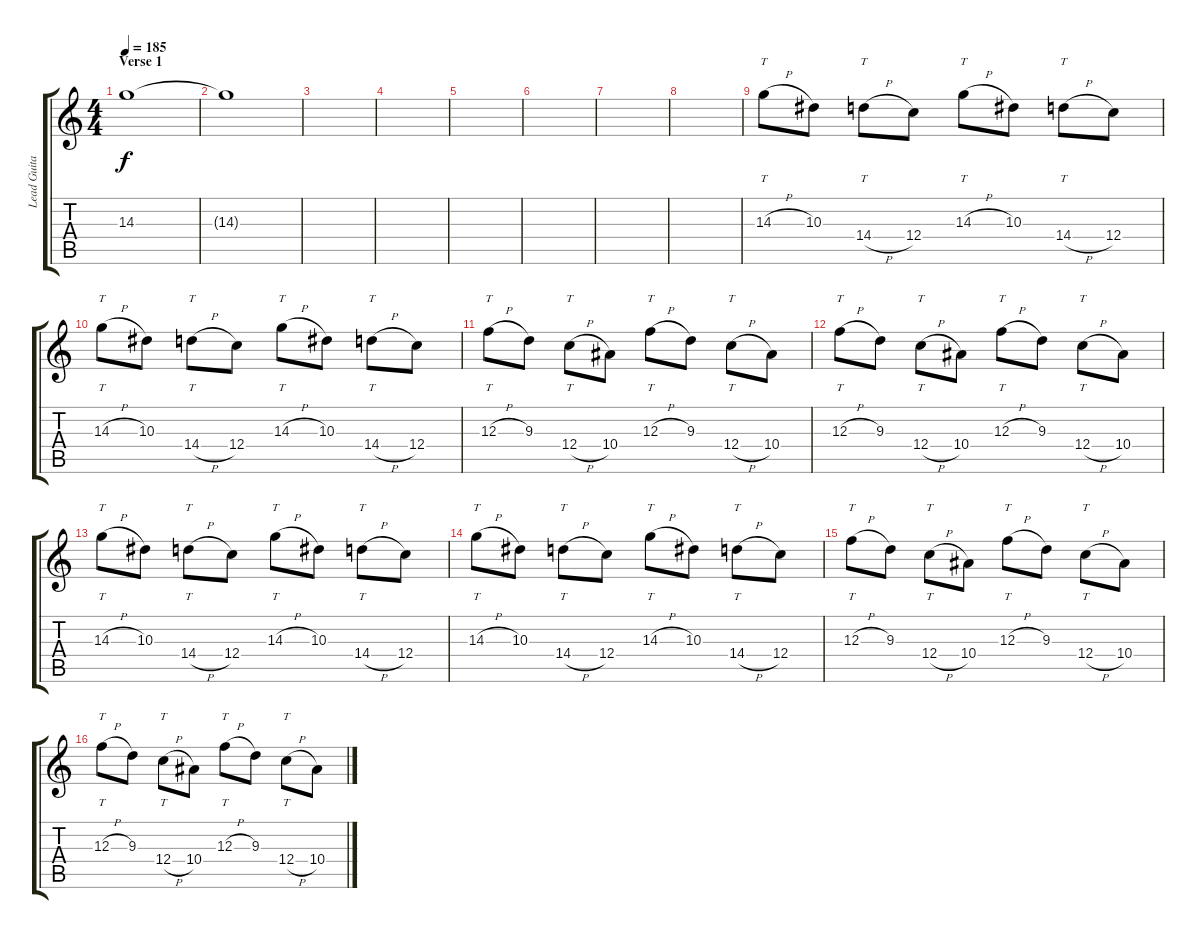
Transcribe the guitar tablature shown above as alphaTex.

\track ("Lead Guitar" "Lead Guita") {instrument overdrivenguitar}
\staff {score tabs}
\tuning (D4 A3 F3 C3 G2 C2) {hide}
\ts (4 4)
\section ("" "Verse 1")
\tempo 185
\clef g2
\ks c
14.3.1{dy f volume 9} |
14.3{t}.1 |
|
|
|
|
|
|
14.3{h}.8{tt volume 6 balance 8} 10.3.8 14.4{h}.8{tt} 12.4.8 14.3{h}.8{tt} 10.3.8 14.4{h}.8{tt} 12.4.8 |
14.3{h}.8{tt} 10.3.8 14.4{h}.8{tt} 12.4.8 14.3{h}.8{tt} 10.3.8 14.4{h}.8{tt} 12.4.8 |
12.3{h}.8{tt} 9.3.8 12.4{h}.8{tt} 10.4.8 12.3{h}.8{tt} 9.3.8 12.4{h}.8{tt} 10.4.8 |
12.3{h}.8{tt} 9.3.8 12.4{h}.8{tt} 10.4.8 12.3{h}.8{tt} 9.3.8 12.4{h}.8{tt} 10.4.8 |
14.3{h}.8{tt} 10.3.8 14.4{h}.8{tt} 12.4.8 14.3{h}.8{tt} 10.3.8 14.4{h}.8{tt} 12.4.8 |
14.3{h}.8{tt} 10.3.8 14.4{h}.8{tt} 12.4.8 14.3{h}.8{tt} 10.3.8 14.4{h}.8{tt} 12.4.8 |
12.3{h}.8{tt} 9.3.8 12.4{h}.8{tt} 10.4.8 12.3{h}.8{tt} 9.3.8 12.4{h}.8{tt} 10.4.8 |
12.3{h}.8{tt} 9.3.8 12.4{h}.8{tt} 10.4.8 12.3{h}.8{tt} 9.3.8 12.4{h}.8{tt} 10.4.8
